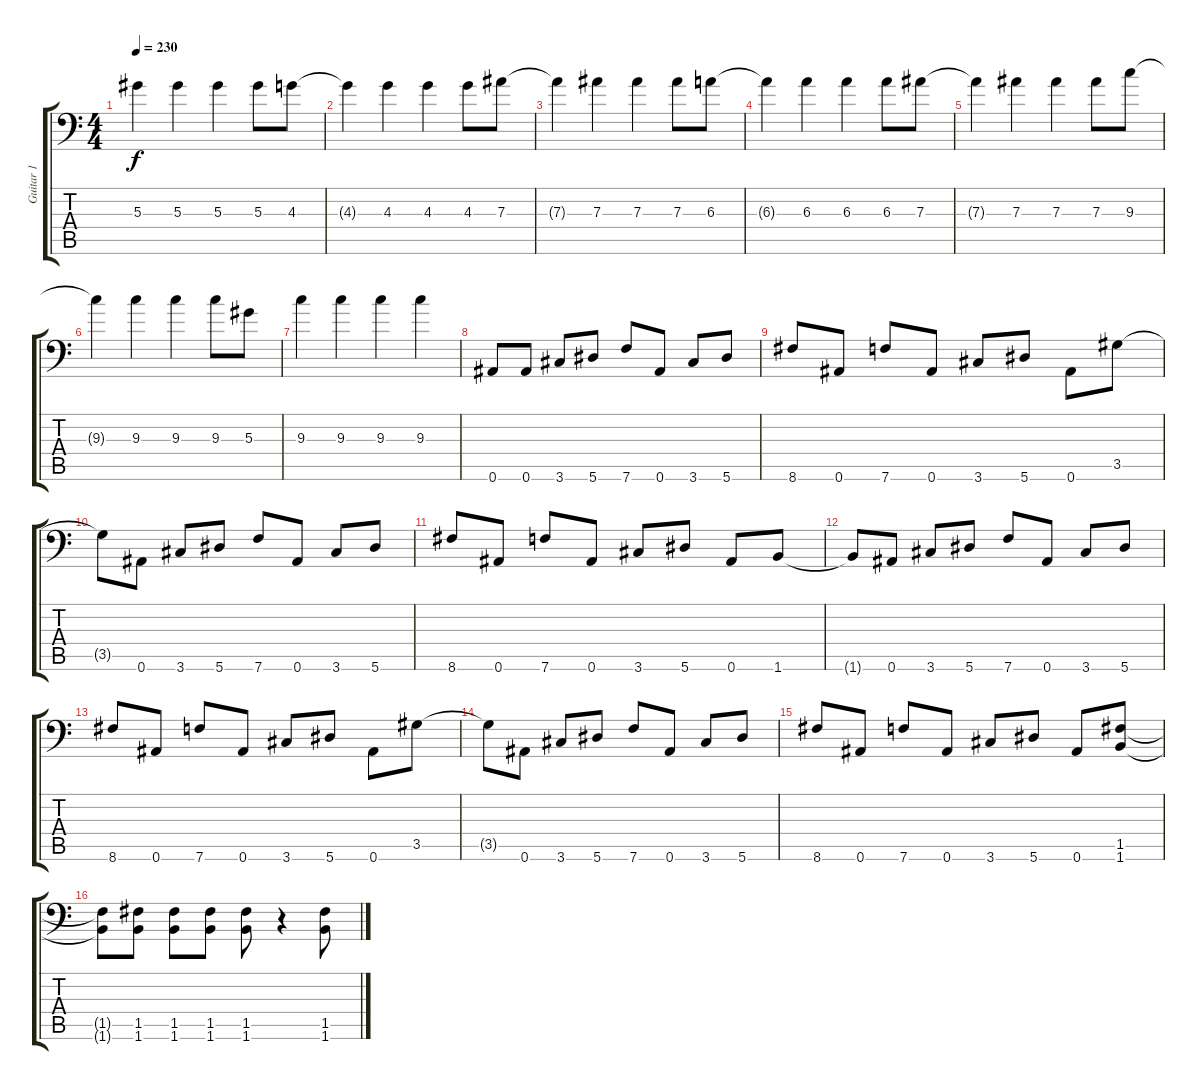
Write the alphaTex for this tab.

\track ("Guitar 1" "Guitar 1") {instrument distortionguitar}
\staff {score tabs}
\tuning (C4 G3 Eb3 Bb2 F2 Bb1) {hide}
\ts (4 4)
\tempo 230
\clef f4
\ks c
5.3{t}.4{dy f} 5.3.4 5.3.4 5.3.8 4.3.8 |
4.3{t}.4 4.3.4 4.3.4 4.3.8 7.3.8 |
7.3{t}.4 7.3.4 7.3.4 7.3.8 6.3.8 |
6.3{t}.4 6.3.4 6.3.4 6.3.8 7.3.8 |
7.3{t}.4 7.3.4 7.3.4 7.3.8 9.3.8 |
9.3{t}.4 9.3.4 9.3.4 9.3.8 5.3.8 |
9.3.4 9.3.4 9.3.4 9.3.4 |
0.6.8 0.6.8 3.6.8 5.6.8 7.6.8 0.6.8 3.6.8 5.6.8 |
8.6.8 0.6.8 7.6.8 0.6.8 3.6.8 5.6.8 0.6.8 3.5.8 |
3.5{t}.8 0.6.8 3.6.8 5.6.8 7.6.8 0.6.8 3.6.8 5.6.8 |
8.6.8 0.6.8 7.6.8 0.6.8 3.6.8 5.6.8 0.6.8 1.6.8 |
1.6{t}.8 0.6.8 3.6.8 5.6.8 7.6.8 0.6.8 3.6.8 5.6.8 |
8.6.8 0.6.8 7.6.8 0.6.8 3.6.8 5.6.8 0.6.8 3.5.8 |
3.5{t}.8 0.6.8 3.6.8 5.6.8 7.6.8 0.6.8 3.6.8 5.6.8 |
8.6.8 0.6.8 7.6.8 0.6.8 3.6.8 5.6.8 0.6.8 (1.5 1.6).8 |
(1.5{t} 1.6{t}).8 (1.5 1.6).8 (1.5 1.6).8 (1.5 1.6).8 (1.5 1.6).8 r.4 (1.5 1.6).8
